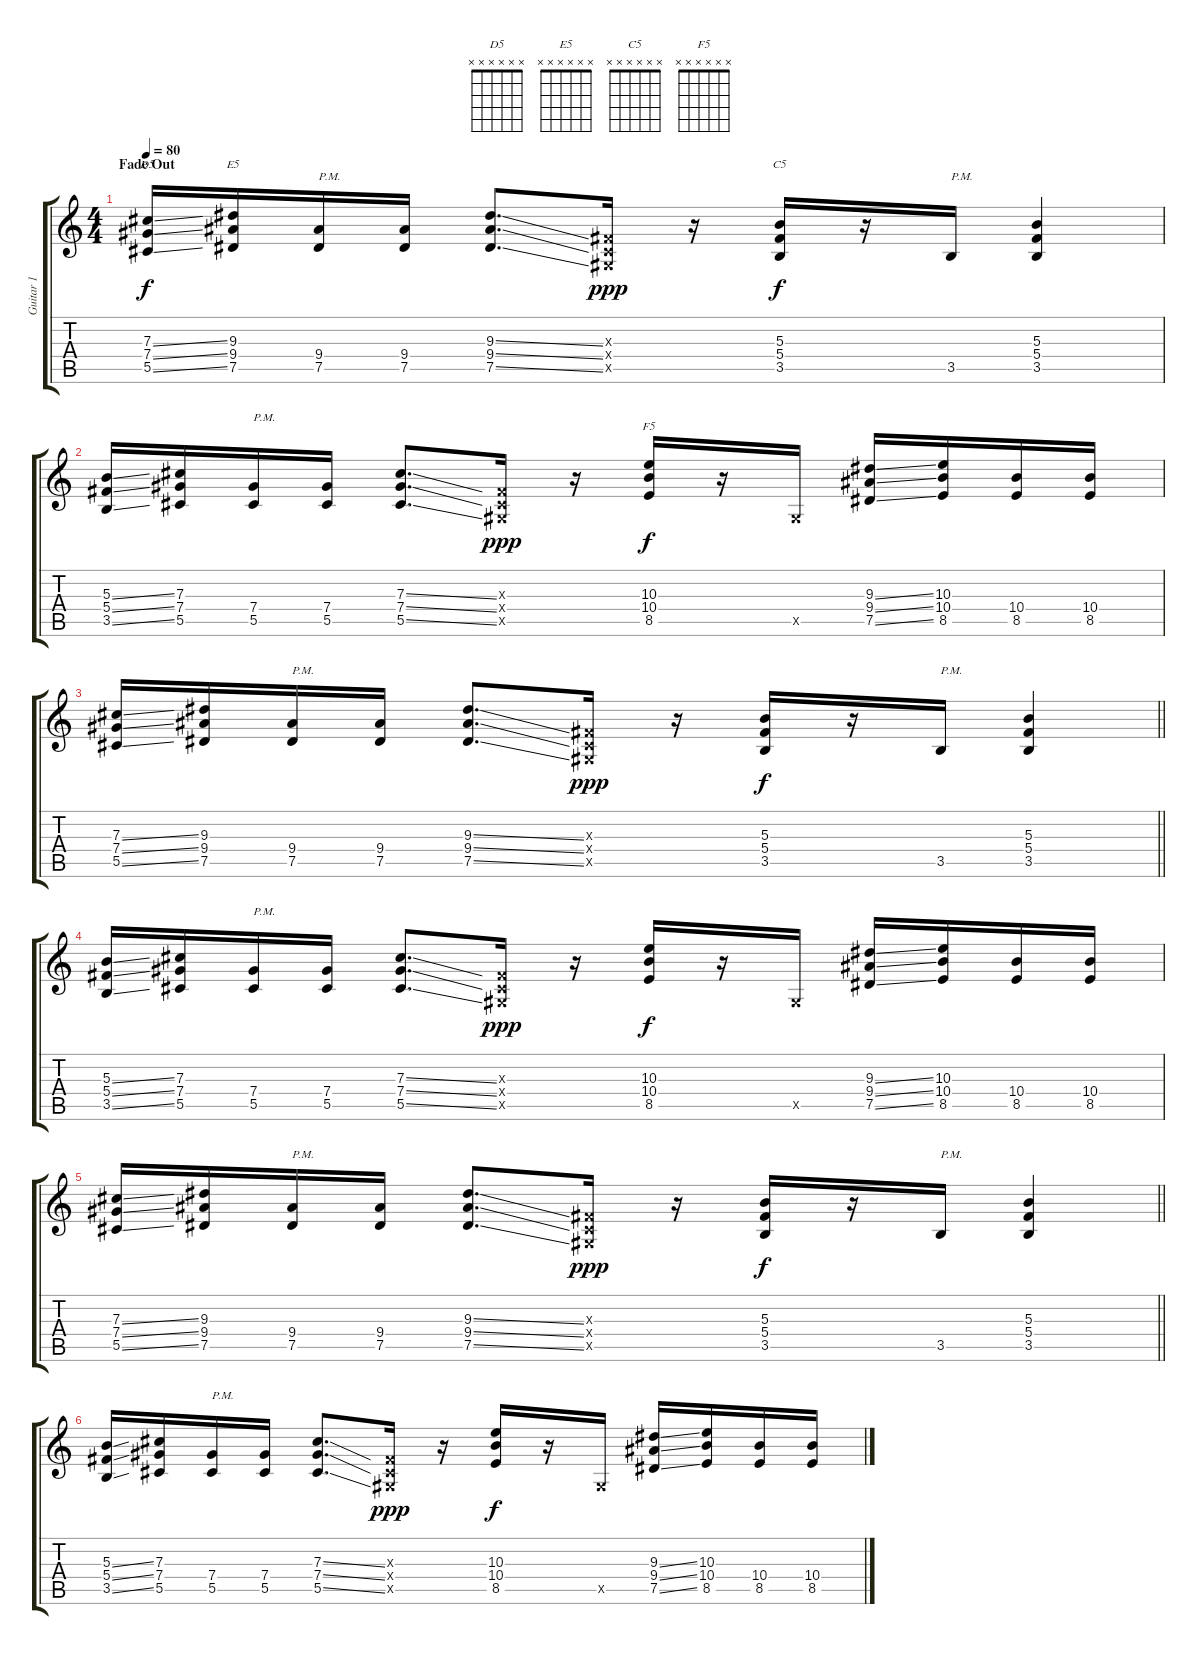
\track ("Guitar 1" "Guitar 1") {instrument overdrivenguitar}
\staff {score tabs}
\tuning (Eb4 Bb3 Gb3 Db3 Ab2 Eb2) {hide}
\chord ("D5" x x x x x x)
\chord ("E5" x x x x x x)
\chord ("C5" x x x x x x)
\chord ("F5" x x x x x x)
\ts (4 4)
\section ("" "Fade Out")
\tempo 80
\clef g2
\ks c
(7.3{ss} 7.4{ss} 5.5{ss}).16{ch "D5" dy f volume 8} (9.3 9.4 7.5).16{ch "E5"} (9.4 7.5).16{txt "P.M."} (9.4 7.5).16 (9.3{ss} 9.4{ss} 7.5{ss}).8{d} (0.3{x} 0.4{x} 0.5{x}).16{dy ppp} r.16 (5.3 5.4 3.5).16{ch "C5" dy f} r.16 3.5.16{txt "P.M."} (5.3 5.4 3.5).4 |
(5.3{ss} 5.4{ss} 3.5{ss}).16 (7.3 7.4 5.5).16 (7.4 5.5).16{txt "P.M."} (7.4 5.5).16 (7.3{ss} 7.4{ss} 5.5{ss}).8{d} (0.3{x} 0.4{x} 0.5{x}).16{dy ppp} r.16 (10.3 10.4 8.5).16{ch "F5" dy f} r.16 0.5{x}.16 (9.3{ss} 9.4{ss} 7.5{ss}).16 (10.3 10.4 8.5).16 (10.4 8.5).16 (10.4 8.5).16 |
\barLineRight lightlight
(7.3{ss} 7.4{ss} 5.5{ss}).16{volume 4} (9.3 9.4 7.5).16 (9.4 7.5).16{txt "P.M."} (9.4 7.5).16 (9.3{ss} 9.4{ss} 7.5{ss}).8{d} (0.3{x} 0.4{x} 0.5{x}).16{dy ppp} r.16 (5.3 5.4 3.5).16{dy f} r.16 3.5.16{txt "P.M."} (5.3 5.4 3.5).4 |
(5.3{ss} 5.4{ss} 3.5{ss}).16 (7.3 7.4 5.5).16 (7.4 5.5).16{txt "P.M."} (7.4 5.5).16 (7.3{ss} 7.4{ss} 5.5{ss}).8{d} (0.3{x} 0.4{x} 0.5{x}).16{dy ppp} r.16 (10.3 10.4 8.5).16{dy f} r.16 0.5{x}.16 (9.3{ss} 9.4{ss} 7.5{ss}).16 (10.3 10.4 8.5).16 (10.4 8.5).16 (10.4 8.5).16 |
\barLineRight lightlight
(7.3{ss} 7.4{ss} 5.5{ss}).16{volume 0} (9.3 9.4 7.5).16 (9.4 7.5).16{txt "P.M."} (9.4 7.5).16 (9.3{ss} 9.4{ss} 7.5{ss}).8{d} (0.3{x} 0.4{x} 0.5{x}).16{dy ppp} r.16 (5.3 5.4 3.5).16{dy f} r.16 3.5.16{txt "P.M."} (5.3 5.4 3.5).4 |
(5.3{ss} 5.4{ss} 3.5{ss}).16 (7.3 7.4 5.5).16 (7.4 5.5).16{txt "P.M."} (7.4 5.5).16 (7.3{ss} 7.4{ss} 5.5{ss}).8{d} (0.3{x} 0.4{x} 0.5{x}).16{dy ppp} r.16 (10.3 10.4 8.5).16{dy f} r.16 0.5{x}.16 (9.3{ss} 9.4{ss} 7.5{ss}).16 (10.3 10.4 8.5).16 (10.4 8.5).16 (10.4 8.5).16
